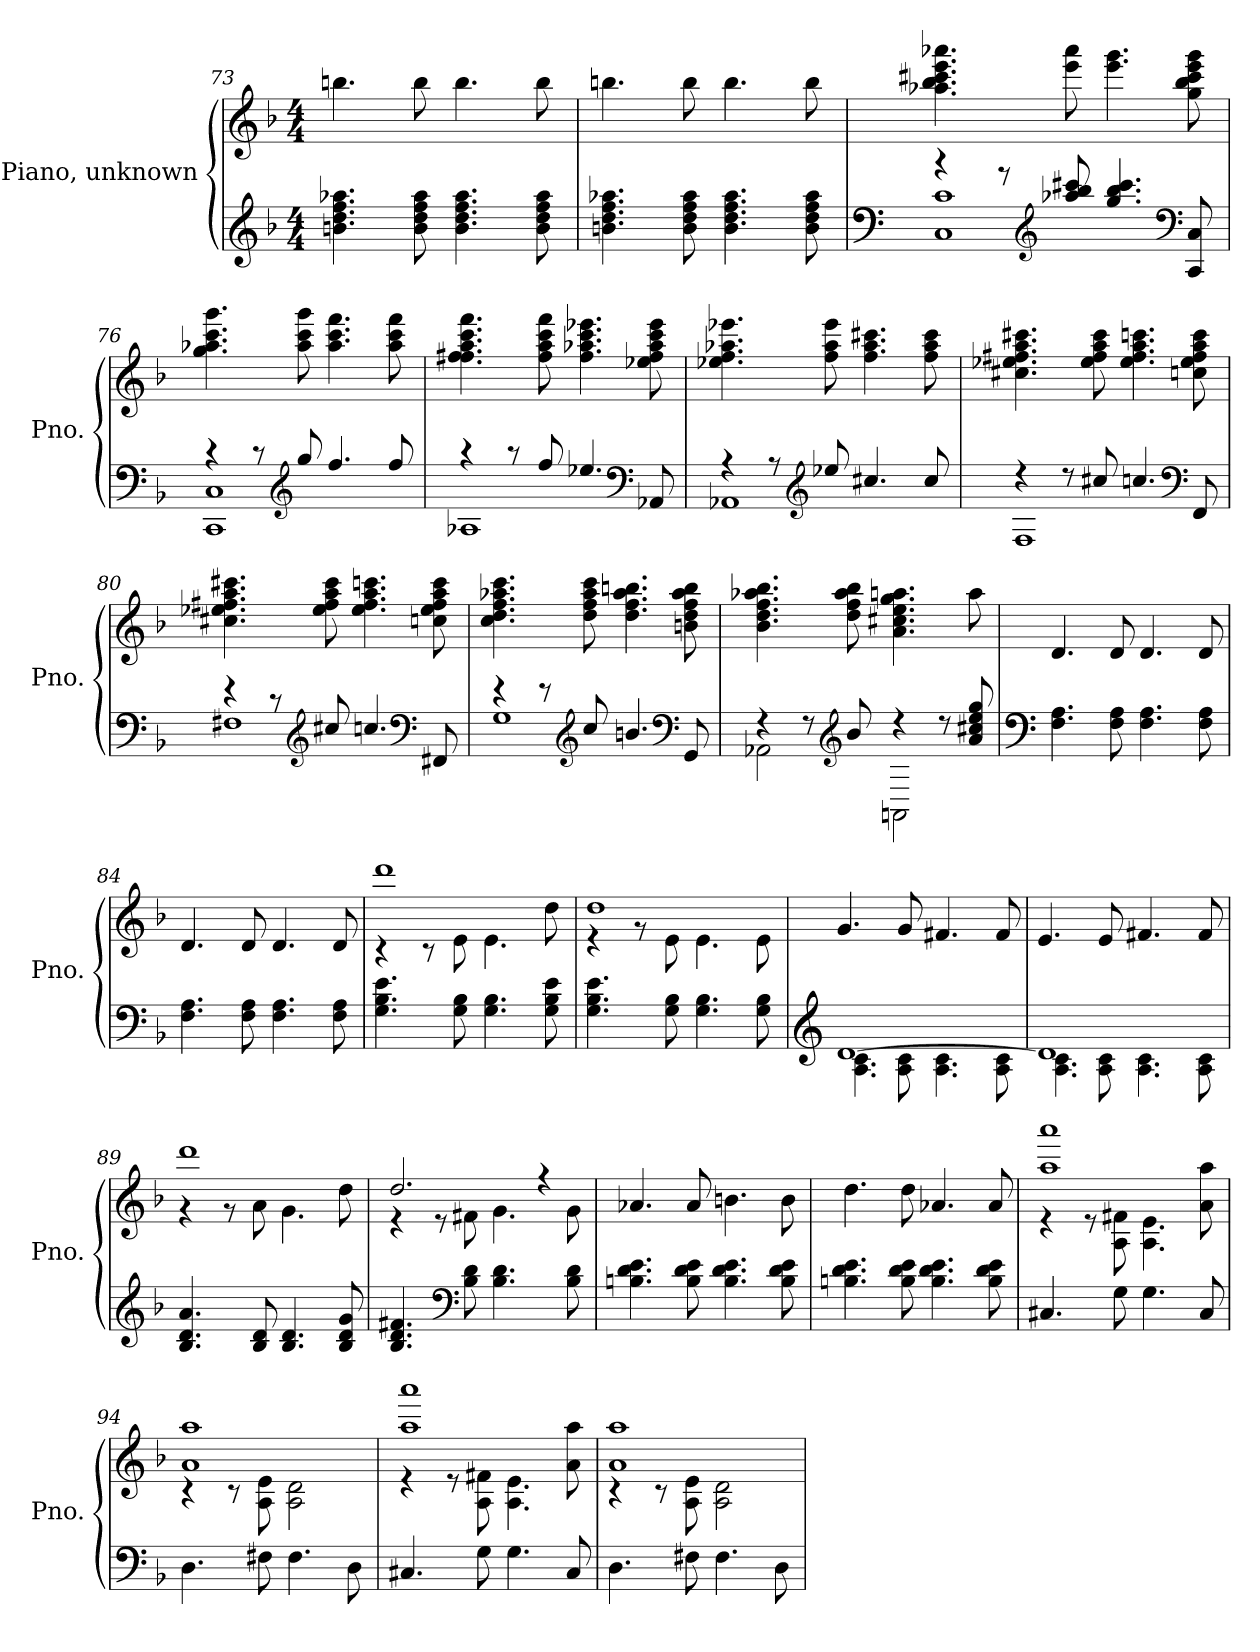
**kern	**kern
*part1	*part1
*staff2	*staff1
*I"Piano, unknown	*
*I'Pno.	*
*clefG2	*clefG2
*k[b-]	*k[b-]
*M4/4	*M4/4
=73	=73
4.bn\ 4.dd\ 4.ff\ 4.aa-X\	4.bbn\
8b\ 8dd\ 8ff\ 8aa-\	8bb\
4.b\ 4.dd\ 4.ff\ 4.aa-\	4.bb\
8b\ 8dd\ 8ff\ 8aa-\	8bb\
=74	=74
4.bn\ 4.dd\ 4.ff\ 4.aa-X\	4.bbn\
8b\ 8dd\ 8ff\ 8aa-\	8bb\
4.b\ 4.dd\ 4.ff\ 4.aa-\	4.bb\
8b\ 8dd\ 8ff\ 8aa-\	8bb\
!!LO:LB:g=z
=75	=75
*clefF4	*
*^	*
4r	1C 1c	4.aa-X\ 4.bb-\ 4.ccc#X\ 4.eee\ 4.aaa-X\
8r	.	.
*clefG2	*	*
8aa-X/ 8bb-/ 8ccc#X/	.	8eee\ 8aaa-\
4.gg/ 4.bb-/ 4.ccc#/	.	4.eee\ 4.ggg\
*clefF4	*	*
8CC/ 8C/	.	8gg\ 8bb-\ 8ccc#\ 8eee\ 8ggg\
=76	=76	=76
4r	1CC 1C	4.gg\ 4.aa-X\ 4.ccc\ 4.ggg\
8r	.	.
*clefG2	*	*
8gg/	.	8aa-\ 8ccc\ 8ggg\
4.ff/	.	4.aa-\ 4.ccc\ 4.fff\
8ff/	.	8aa-\ 8ccc\ 8fff\
=77	=77	=77
4r	1A-X	4.ff\ 4.ff#X\ 4.aa\ 4.ccc\ 4.fff\
8r	.	.
8ff/	.	8ff#\ 8aa\ 8ccc\ 8fff\
4.ee-X/	.	4.ff#\ 4.aa-X\ 4.ccc\ 4.eee-X\
*clefF4	*	*
8AA-X/	.	8ee-X\ 8ff#\ 8aa-\ 8ccc\ 8eee-\
!!LO:LB:g=z
=78	=78	=78
4r	1AA-X	4.ee-X\ 4.ff\ 4.aa-X\ 4.eee-X\
8r	.	.
*clefG2	*	*
8ee-X/	.	8ff\ 8aa-\ 8eee-\
4.cc#X/	.	4.ff\ 4.aa-\ 4.ccc#X\
8cc#/	.	8ff\ 8aa-\ 8ccc#\
=79	=79	=79
4r	1F	4.cc#X\ 4.ee-X\ 4.ff#X\ 4.aa\ 4.ccc#X\
8r	.	.
8cc#X/	.	8ee-\ 8ff#\ 8aa\ 8ccc#\
4.ccn/	.	4.ee-\ 4.ff#\ 4.aa\ 4.cccn\
*clefF4	*	*
8FF/	.	8ccn\ 8ee-\ 8ff#\ 8aa\ 8ccc\
=80	=80	=80
4r	1F#X	4.cc#X\ 4.ee-X\ 4.ff#X\ 4.aa\ 4.ccc#X\
8r	.	.
*clefG2	*	*
8cc#X/	.	8ee-\ 8ff#\ 8aa\ 8ccc#\
4.ccn/	.	4.ee-\ 4.ff#\ 4.aa\ 4.cccn\
*clefF4	*	*
8FF#X/	.	8ccn\ 8ee-\ 8ff#\ 8aa\ 8ccc\
!!LO:PB:g=z
=81	=81	=81
4r	1G	4.cc\ 4.dd\ 4.ff\ 4.aa-X\ 4.ccc\
8r	.	.
*clefG2	*	*
8cc/	.	8dd\ 8ff\ 8aa-\ 8ccc\
4.bn/	.	4.dd\ 4.ff\ 4.aa-\ 4.bbn\
*clefF4	*	*
8GG/	.	8bn\ 8dd\ 8ff\ 8aa-\ 8bb\
=82	=82	=82
4r	2AA-X\	4.b-\ 4.dd\ 4.ff\ 4.aa-X\ 4.bb-\
8r	.	.
*clefG2	*	*
8b-/	.	8dd\ 8ff\ 8aa-\ 8bb-\
4r	2AAn\	4.a\ 4.cc#X\ 4.ee\ 4.gg\ 4.aan\
8r	.	.
8a/ 8cc#X/ 8ee/ 8gg/	.	8aa\
*v	*v	*
=83	=83
*clefF4	*
4.F\ 4.A\	4.d/
8F\ 8A\	8d/
4.F\ 4.A\	4.d/
8F\ 8A\	8d/
=84	=84
4.F\ 4.A\	4.d/
8F\ 8A\	8d/
4.F\ 4.A\	4.d/
8F\ 8A\	8d/
!!LO:LB:g=z
=85	=85
*	*^
4.G\ 4.B-\ 4.e\	1ddd	4r
.	.	8r
8G\ 8B-\	.	8e\
4.G\ 4.B-\	.	4.e\
8G\ 8B-\ 8e\	.	8dd\
=86	=86	=86
4.G\ 4.B-\ 4.e\	1dd	4r
.	.	8r
8G\ 8B-\	.	8e\
4.G\ 4.B-\	.	4.e\
8G\ 8B-\	.	8e\
*	*v	*v
=87	=87
*clefG2	*
*^	*
[1d	4.A\ 4.c\	4.g/
.	8A\ 8c\	8g/
.	4.A\ 4.c\	4.f#X/
.	8A\ 8c\	8f#/
=88	=88	=88
1d]	4.A\ 4.c\	4.e/
.	8A\ 8c\	8e/
.	4.A\ 4.c\	4.f#X/
.	8A\ 8c\	8f#/
*v	*v	*
=89	=89
*	*^
4.B-/ 4.d/ 4.a/	1ddd	4r
.	.	8r
8B-/ 8d/	.	8a\
4.B-/ 4.d/	.	4.g\
8B-/ 8d/ 8g/	.	8dd\
!!LO:LB:g=z	!!
=90	=90	=90
4.B-/ 4.d/ 4.f#X/	2.dd/	4r
.	.	8r
*clefF4	*	*
8B-\ 8d\	.	8f#X\
4.B-\ 4.d\	.	4.g\
.	4r	.
8B-\ 8d\	.	8g\
*	*v	*v
=91	=91
4.Bn\ 4.d\ 4.e\	4.a-X/
8B\ 8d\ 8e\	8a-/
4.B\ 4.d\ 4.e\	4.bn\
8B\ 8d\ 8e\	8b\
=92	=92
4.Bn\ 4.d\ 4.e\	4.dd\
8B\ 8d\ 8e\	8dd\
4.B\ 4.d\ 4.e\	4.a-X/
8B\ 8d\ 8e\	8a-/
=93	=93
*	*^
4.C#X/	1aa 1aaa	4r
.	.	8r
8G\	.	8A\ 8f#X\
4.G\	.	4.A\ 4.e\
8C#/	.	8a\ 8aa\
=94	=94	=94
4.D\	1a 1aa	4r
.	.	8r
8F#X\	.	8A\ 8e\
4.F#\	.	2A\ 2d\
8D\	.	.
!!LO:LB:g=z	!!
=95	=95	=95
4.C#X/	1aa 1aaa	4r
.	.	8r
8G\	.	8A\ 8f#X\
4.G\	.	4.A\ 4.e\
8C#/	.	8a\ 8aa\
=96	=96	=96
4.D\	1a 1aa	4r
.	.	8r
8F#X\	.	8A\ 8e\
4.F#\	.	2A\ 2d\
8D\	.	.
*	*v	*v
=	=
*-	*-
